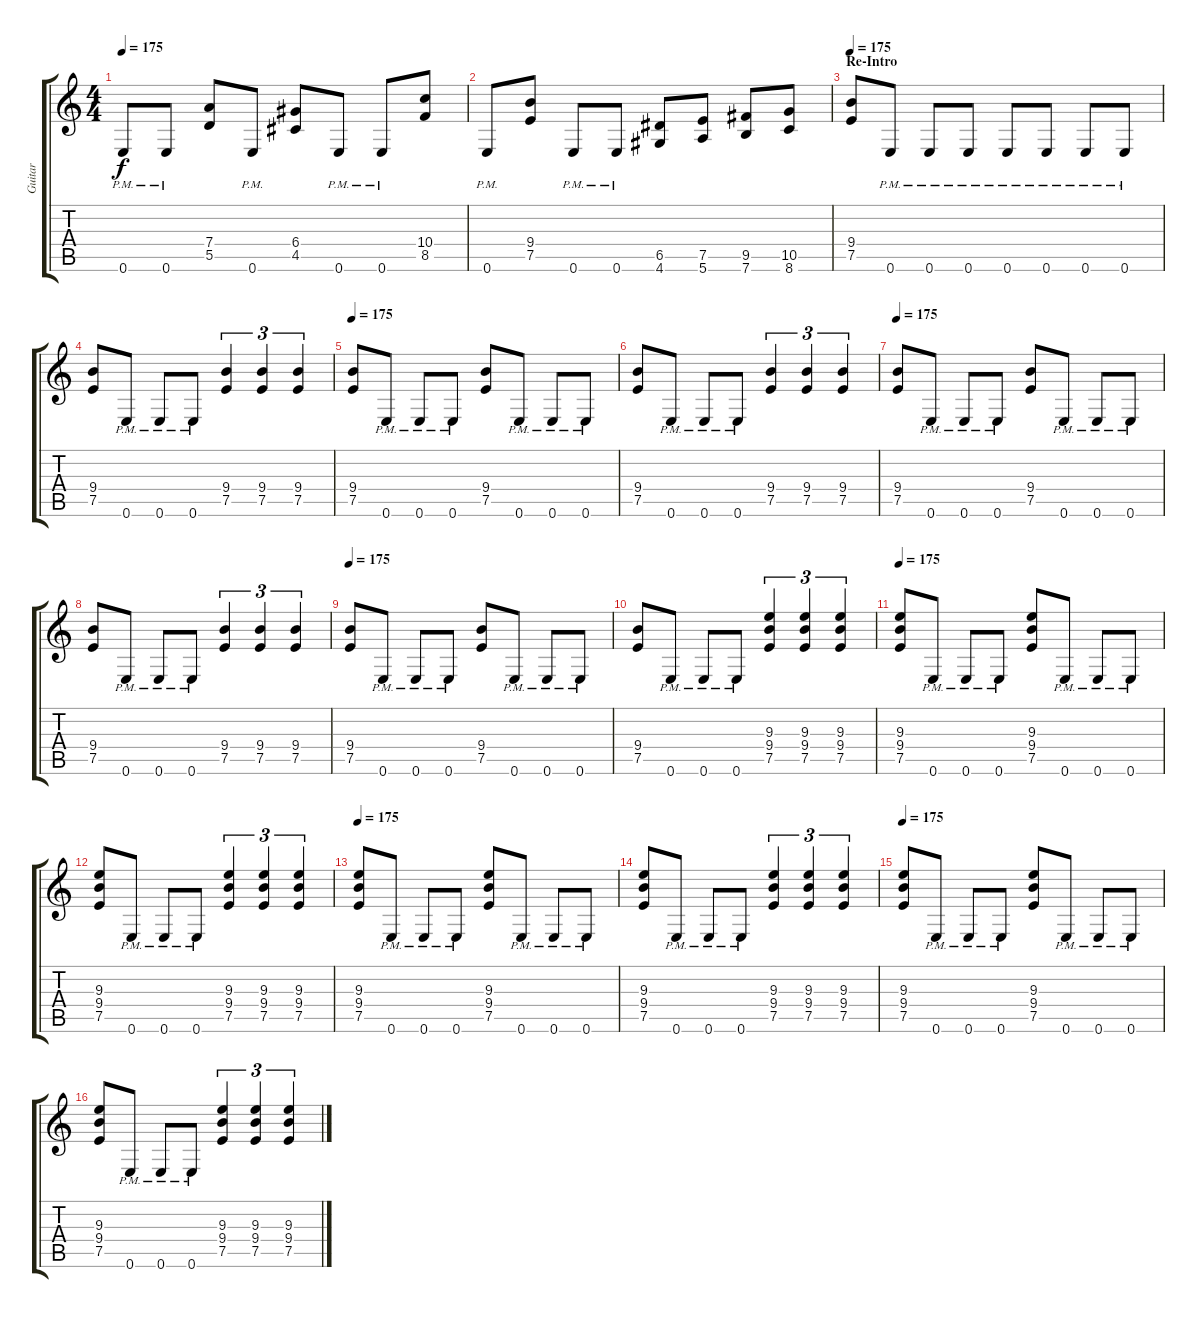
\track ("Guitar" "Guitar") {instrument distortionguitar}
\staff {score tabs}
\tuning (E4 B3 G3 D3 A2 E2) {hide}
\ts (4 4)
\tempo 175
\clef g2
\ks c
0.6{pm}.8{dy f} 0.6{pm}.8 (7.4 5.5).8 0.6{pm}.8 (6.4 4.5).8 0.6{pm}.8 0.6{pm}.8 (10.4 8.5).8 |
0.6{pm}.8 (9.4 7.5).8 0.6{pm}.8 0.6{pm}.8 (6.5 4.6).8 (7.5 5.6).8 (9.5 7.6).8 (10.5 8.6).8 |
\section ("" "Re-Intro")
\tempo 175
(9.4 7.5).8 0.6{pm}.8 0.6{pm}.8 0.6{pm}.8 0.6{pm}.8 0.6{pm}.8 0.6{pm}.8 0.6{pm}.8 |
(9.4 7.5).8 0.6{pm}.8 0.6{pm}.8 0.6{pm}.8 (9.4 7.5).4{tu (3 2)} (9.4 7.5).4{tu (3 2)} (9.4 7.5).4{tu (3 2)} |
\tempo 175
(9.4 7.5).8 0.6{pm}.8 0.6{pm}.8 0.6{pm}.8 (9.4 7.5).8 0.6{pm}.8 0.6{pm}.8 0.6{pm}.8 |
(9.4 7.5).8 0.6{pm}.8 0.6{pm}.8 0.6{pm}.8 (9.4 7.5).4{tu (3 2)} (9.4 7.5).4{tu (3 2)} (9.4 7.5).4{tu (3 2)} |
\tempo 175
(9.4 7.5).8 0.6{pm}.8 0.6{pm}.8 0.6{pm}.8 (9.4 7.5).8 0.6{pm}.8 0.6{pm}.8 0.6{pm}.8 |
(9.4 7.5).8 0.6{pm}.8 0.6{pm}.8 0.6{pm}.8 (9.4 7.5).4{tu (3 2)} (9.4 7.5).4{tu (3 2)} (9.4 7.5).4{tu (3 2)} |
\tempo 175
(9.4 7.5).8 0.6{pm}.8 0.6{pm}.8 0.6{pm}.8 (9.4 7.5).8 0.6{pm}.8 0.6{pm}.8 0.6{pm}.8 |
(9.4 7.5).8 0.6{pm}.8 0.6{pm}.8 0.6{pm}.8 (9.3 9.4 7.5).4{tu (3 2)} (9.3 9.4 7.5).4{tu (3 2)} (9.3 9.4 7.5).4{tu (3 2)} |
\tempo 175
(9.3 9.4 7.5).8 0.6{pm}.8 0.6{pm}.8 0.6{pm}.8 (9.3 9.4 7.5).8 0.6{pm}.8 0.6{pm}.8 0.6{pm}.8 |
(9.3 9.4 7.5).8 0.6{pm}.8 0.6{pm}.8 0.6{pm}.8 (9.3 9.4 7.5).4{tu (3 2)} (9.3 9.4 7.5).4{tu (3 2)} (9.3 9.4 7.5).4{tu (3 2)} |
\tempo 175
(9.3 9.4 7.5).8 0.6{pm}.8 0.6{pm}.8 0.6{pm}.8 (9.3 9.4 7.5).8 0.6{pm}.8 0.6{pm}.8 0.6{pm}.8 |
(9.3 9.4 7.5).8 0.6{pm}.8 0.6{pm}.8 0.6{pm}.8 (9.3 9.4 7.5).4{tu (3 2)} (9.3 9.4 7.5).4{tu (3 2)} (9.3 9.4 7.5).4{tu (3 2)} |
\tempo 175
(9.3 9.4 7.5).8 0.6{pm}.8 0.6{pm}.8 0.6{pm}.8 (9.3 9.4 7.5).8 0.6{pm}.8 0.6{pm}.8 0.6{pm}.8 |
(9.3 9.4 7.5).8 0.6{pm}.8 0.6{pm}.8 0.6{pm}.8 (9.3 9.4 7.5).4{tu (3 2)} (9.3 9.4 7.5).4{tu (3 2)} (9.3 9.4 7.5).4{tu (3 2)}
